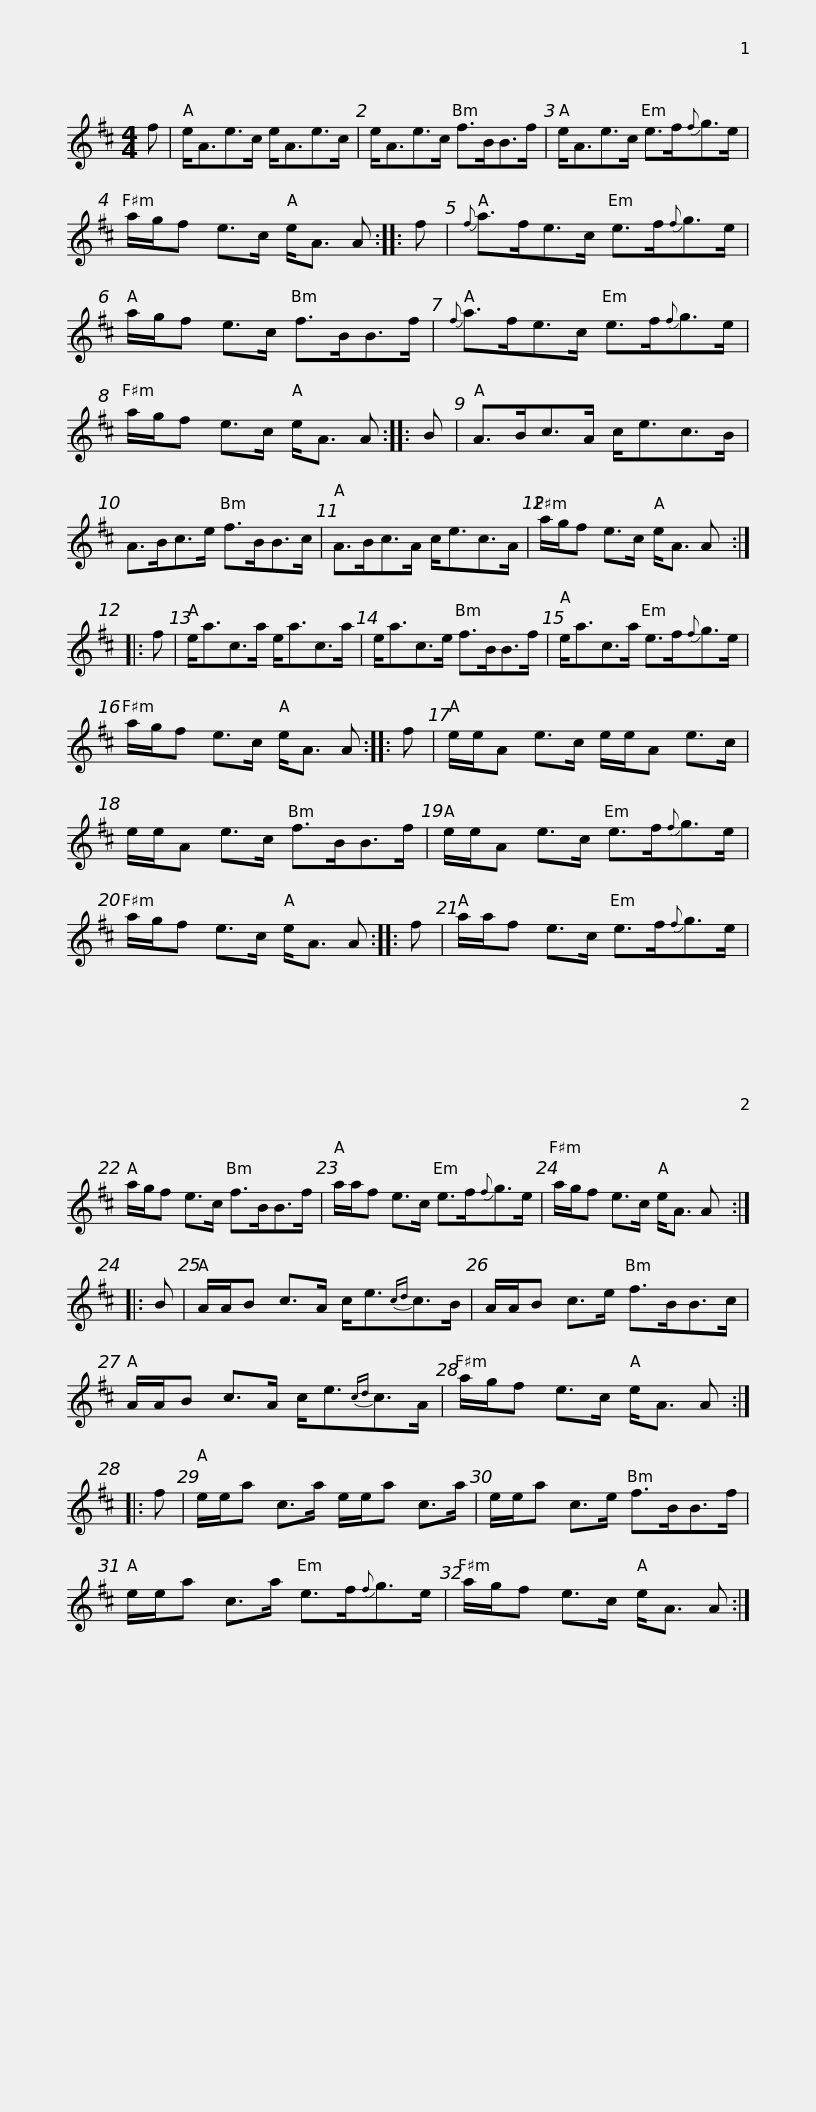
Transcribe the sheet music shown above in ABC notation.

X:1
L:1/8
M:4/4
I:linebreak $
K:D
V:1 treble
V:1
 f | e<Ae>c e<Ae>c | e<Ae>c f>BB>f | e<Ae>c e>f{f}g>e | a/g/f e>c e<A A :: %5
 f |${f} a>fe>c e>f{f}g>e | a/g/f e>c f>BB>f |{f} a>fe>c e>f{f}g>e | a/g/f e>c e<A A ::$ %10
 B | A>Bc>A c<ec>B | A>Bc>e f>BB>c | A>Bc>A c<ec>A | a/g/f e>c e<A A :: %15
 f |$ e<ac>a e<ac>a | e<ac>e f>BB>f | e<ac>a e>f{f}g>e | a/g/f e>c e<A A :: %20
 f |$ e/e/A e>c e/e/A e>c | e/e/A e>c f>BB>f | e/e/A e>c e>f{f}g>e | a/g/f e>c e<A A :: %25
 f |$ a/a/f e>c e>f{f}g>e | a/g/f e>c f>BB>f | a/a/f e>c e>f{f}g>e | a/g/f e>c e<A A ::$ %30
 B | A/A/B c>A c<e{cd}c>B | A/A/B c>e f>BB>c | A/A/B c>A c<e{cd}c>A |$ a/g/f e>c e<A A :: %35
 f | e/e/a c>a e/e/a c>a | e/e/a c>e f>BB>f | e/e/a c>a e>f{f}g>e |$ a/g/f e>c e<A A :| %40
